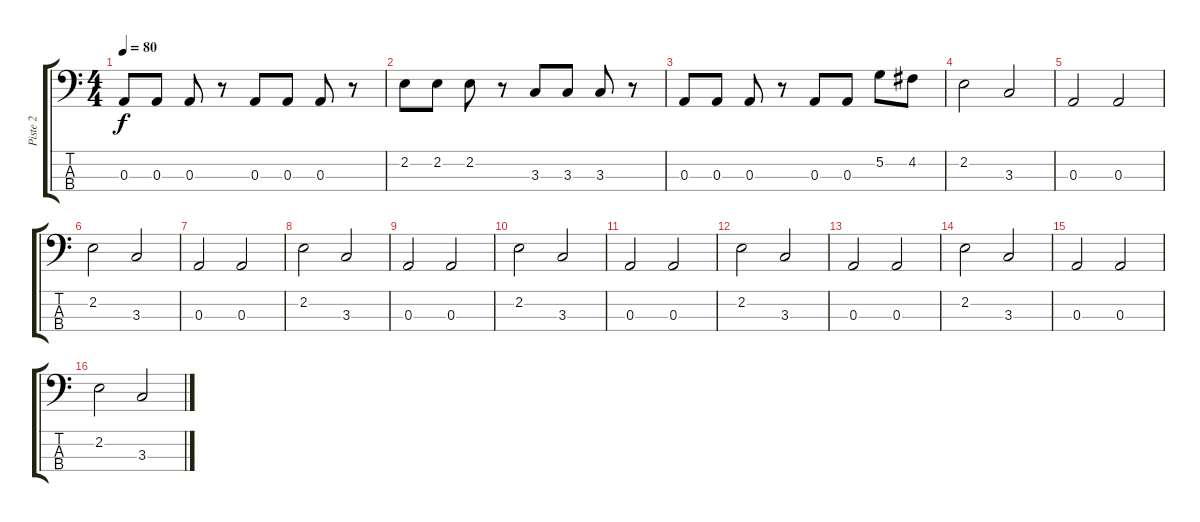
\track ("Piste 2" "Piste 2") {instrument electricbassfinger}
\staff {score tabs}
\tuning (G2 D2 A1 E1) {hide}
\ts (4 4)
\tempo 80
\clef f4
\ks c
0.3.8{dy f} 0.3.8 0.3.8 r.8 0.3.8 0.3.8 0.3.8 r.8 |
2.2.8 2.2.8 2.2.8 r.8 3.3.8 3.3.8 3.3.8 r.8 |
0.3.8 0.3.8 0.3.8 r.8 0.3.8 0.3.8 5.2.8 4.2.8 |
2.2.2 3.3.2 |
0.3.2 0.3.2 |
2.2.2 3.3.2 |
0.3.2 0.3.2 |
2.2.2 3.3.2 |
0.3.2 0.3.2 |
2.2.2 3.3.2 |
0.3.2 0.3.2 |
2.2.2 3.3.2 |
0.3.2 0.3.2 |
2.2.2 3.3.2 |
0.3.2 0.3.2 |
2.2.2 3.3.2
